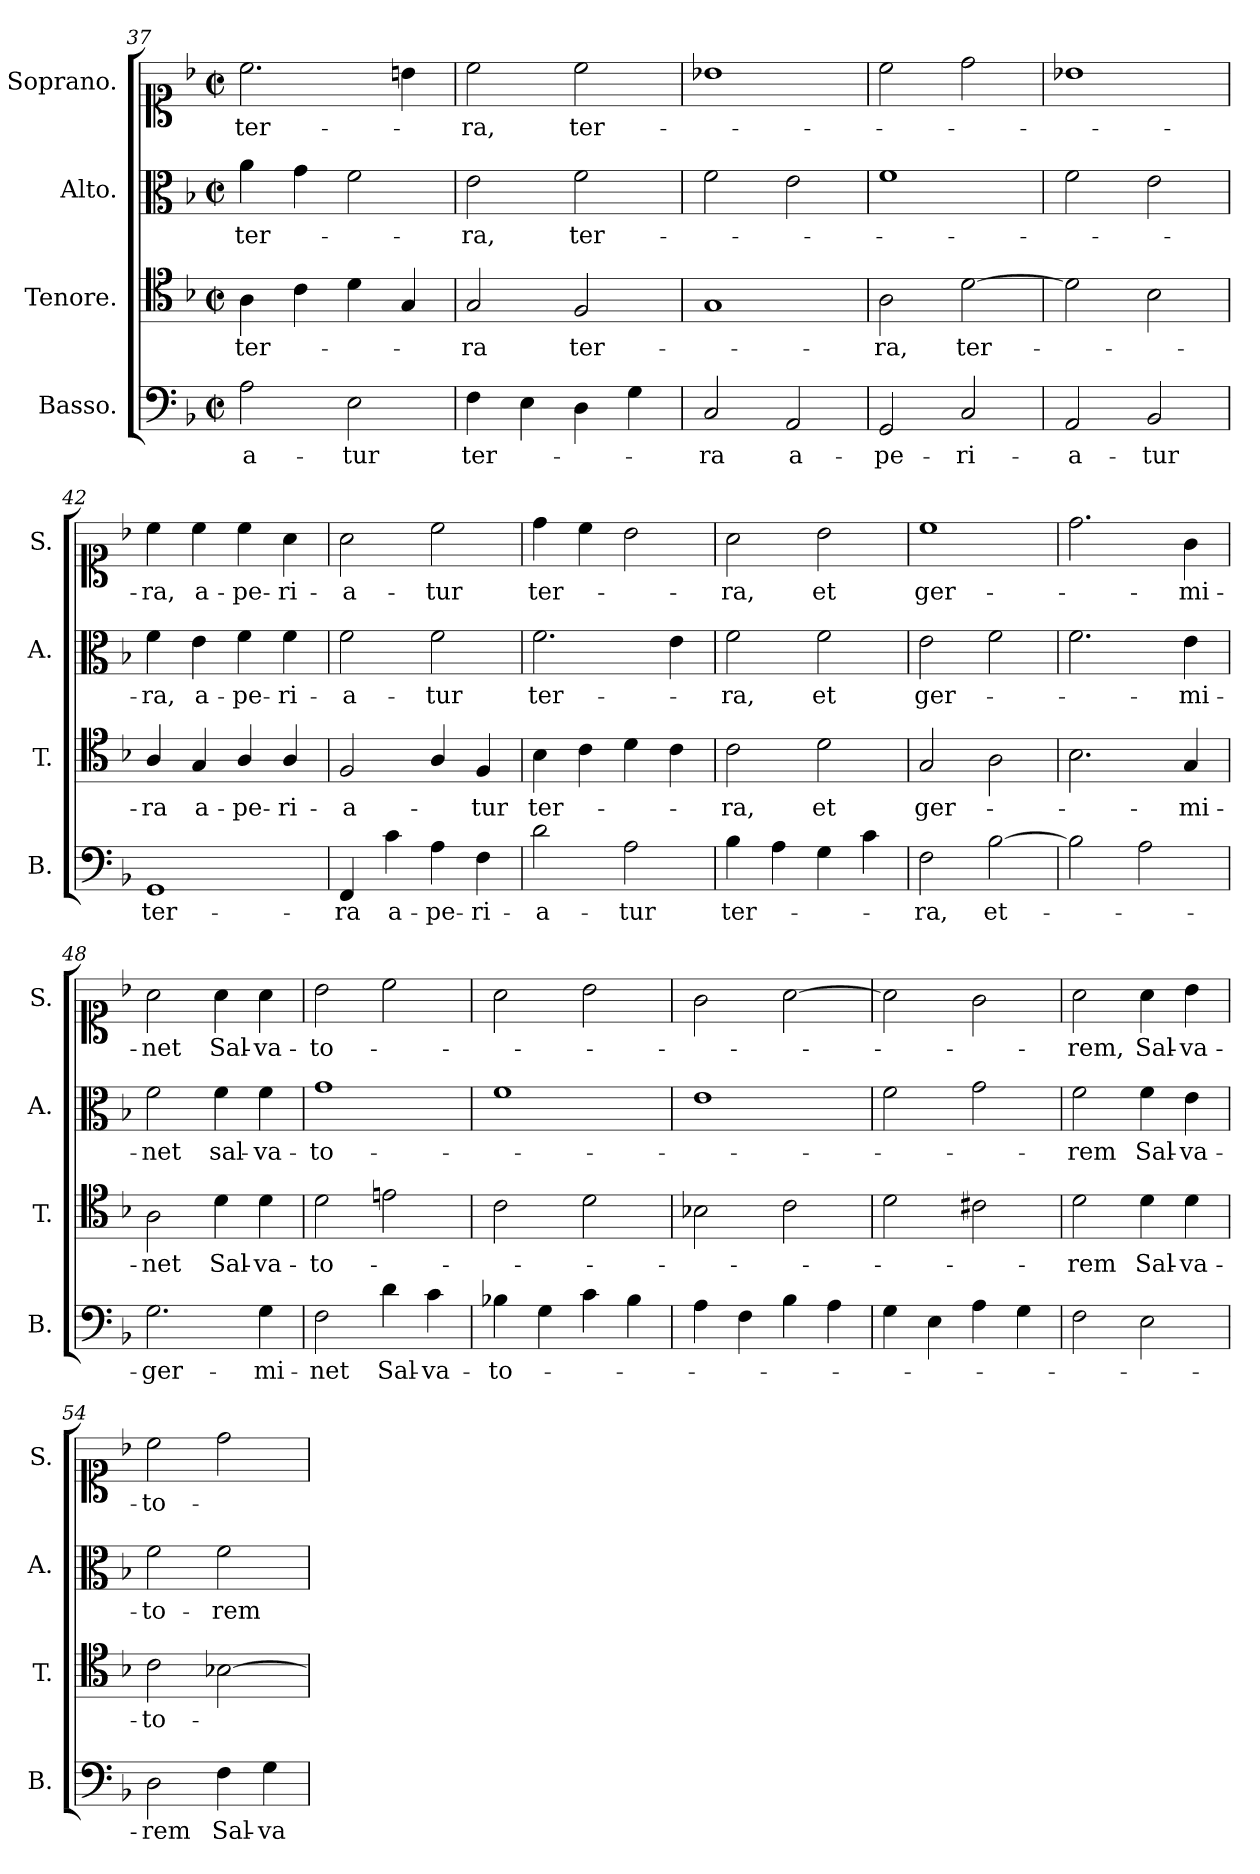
**kern	**text	**kern	**text	**kern	**text	**kern	**text
*part4	*part4	*part3	*part3	*part2	*part2	*part1	*part1
*staff4	*staff4	*staff3	*staff3	*staff2	*staff2	*staff1	*staff1
*I"Basso.	*	*I"Tenore.	*	*I"Alto.	*	*I"Soprano.	*
*I'B.	*	*I'T.	*	*I'A.	*	*I'S.	*
*clefF4	*	*clefC4	*	*clefC3	*	*clefC1	*
*k[b-]	*	*k[b-]	*	*k[b-]	*	*k[b-]	*
*F:	*	*F:	*	*F:	*	*F:	*
*M2/2	*	*M2/2	*	*M2/2	*	*M2/2	*
*met(c|)	*	*met(c|)	*	*met(c|)	*	*met(c|)	*
=37	=37	=37	=37	=37	=37	=37	=37
2A\	-a-	4A\	ter-	4a\	ter-	2.cc\	ter-
.	.	4c\	.	4g\	.	.	.
2E\	-tur	4d\	.	2f\	.	.	.
.	.	4G/	.	.	.	4bn\	.
=38	=38	=38	=38	=38	=38	=38	=38
4F\	ter-	2G/	-ra	2e\	-ra,	2cc\	-ra,
4E\	.	.	.	.	.	.	.
4D\	.	2F/	ter-	2f\	ter-	2cc\	ter-
4G\	.	.	.	.	.	.	.
=39	=39	=39	=39	=39	=39	=39	=39
2C/	-ra	1G	.	2f\	.	1b-X	.
2AA/	a-	.	.	2e\	.	.	.
=40	=40	=40	=40	=40	=40	=40	=40
2GG/	-pe-	2A\	-ra,	1f	.	2cc\	.
2C/	-ri-	[2d\	ter-	.	.	2dd\	.
=41	=41	=41	=41	=41	=41	=41	=41
2AA/	-a-	2d\]	.	2f\	.	1b-X	.
2BB-/	-tur	2B-\	.	2e\	.	.	.
=42	=42	=42	=42	=42	=42	=42	=42
1GG	ter-	4A/	-ra	4f\	-ra,	4cc\	-ra,
.	.	4G/	a-	4e\	a-	4cc\	a-
.	.	4A/	-pe-	4f\	-pe-	4cc\	-pe-
.	.	4A/	-ri-	4f\	-ri-	4a\	-ri-
=43	=43	=43	=43	=43	=43	=43	=43
4FF/	-ra	2F/	-a-	2f\	-a-	2a\	-a-
4c\	a-	.	.	.	.	.	.
4A\	-pe-	4A/	.	2f\	-tur	2cc\	-tur
4F\	-ri-	4F/	-tur	.	.	.	.
=44	=44	=44	=44	=44	=44	=44	=44
2d\	-a-	4B-\	ter-	2.f\	ter-	4dd\	ter-
.	.	4c\	.	.	.	4cc\	.
2A\	-tur	4d\	.	.	.	2b-\	.
.	.	4c\	.	4e\	.	.	.
=45	=45	=45	=45	=45	=45	=45	=45
4B-\	ter-	2c\	-ra,	2f\	-ra,	2a\	-ra,
4A\	.	.	.	.	.	.	.
4G\	.	2d\	et	2f\	et	2b-\	et
4c\	.	.	.	.	.	.	.
=46	=46	=46	=46	=46	=46	=46	=46
2F\	-ra,	2G/	ger-	2e\	ger-	1cc	ger-
[2B-\	et-	2A\	.	2f\	.	.	.
=47	=47	=47	=47	=47	=47	=47	=47
2B-\]	.	2.B-\	.	2.f\	.	2.dd\	.
2A\	.	.	.	.	.	.	.
.	.	4G/	-mi-	4e\	-mi-	4g\	-mi-
=48	=48	=48	=48	=48	=48	=48	=48
2.G\	-ger-	2A\	-net	2f\	-net	2a\	-net
.	.	4d\	Sal-	4f\	sal-	4a\	Sal-
4G\	-mi-	4d\	-va-	4f\	-va-	4a\	-va-
=49	=49	=49	=49	=49	=49	=49	=49
2F\	-net	2d\	-to-	1g	-to-	2b-\	-to-
4d\	Sal-	2en\	.	.	.	2cc\	.
4c\	-va-	.	.	.	.	.	.
=50	=50	=50	=50	=50	=50	=50	=50
4B-X\	-to-	2c\	.	1f	.	2a\	.
4G\	.	.	.	.	.	.	.
4c\	.	2d\	.	.	.	2b-\	.
4B-\	.	.	.	.	.	.	.
=51	=51	=51	=51	=51	=51	=51	=51
4A\	.	2B-X\	.	1e	.	2g\	.
4F\	.	.	.	.	.	.	.
4B-\	.	2c\	.	.	.	[2a\	.
4A\	.	.	.	.	.	.	.
=52	=52	=52	=52	=52	=52	=52	=52
4G\	.	2d\	.	2f\	.	2a\]	.
4E\	.	.	.	.	.	.	.
4A\	.	2c#X\	.	2g\	.	2g\	.
4G\	.	.	.	.	.	.	.
=53	=53	=53	=53	=53	=53	=53	=53
2F\	.	2d\	-rem	2f\	-rem	2a\	-rem,
2E\	.	4d\	Sal-	4f\	Sal-	4a\	Sal-
.	.	4d\	-va-	4e\	-va-	4b-\	-va-
=54	=54	=54	=54	=54	=54	=54	=54
2D\	-rem	2c\	-to-	2f\	-to-	2cc\	-to-
4F\	Sal-	[2B-X\	.	2f\	-rem	2dd\	.
4G\	-va-	.	.	.	.	.	.
=	=	=	=	=	=	=	=
*-	*-	*-	*-	*-	*-	*-	*-
